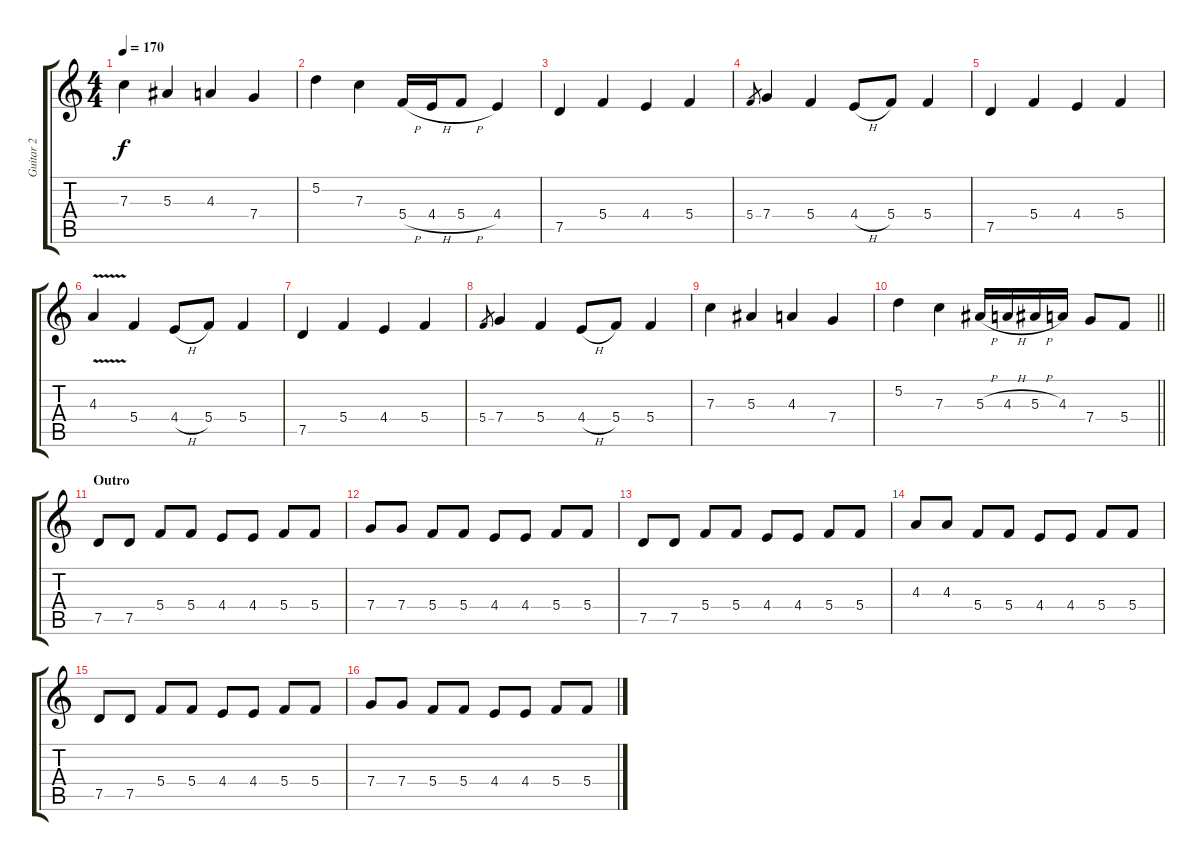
\track ("Guitar 2" "Guitar 2") {instrument distortionguitar}
\staff {score tabs}
\tuning (D4 A3 F3 C3 G2 D2) {hide}
\ts (4 4)
\tempo 170
\clef g2
\ks c
7.3.4{dy f} 5.3.4 4.3.4 7.4.4 |
5.2.4 7.3.4 5.4{h}.16 4.4{h}.16 5.4{h}.8 4.4.4 |
7.5.4 5.4.4 4.4.4 5.4.4 |
5.4.8{gr} 7.4.4 5.4.4 4.4{h}.8 5.4.8 5.4.4 |
7.5.4 5.4.4 4.4.4 5.4.4 |
4.3{v}.4 5.4.4 4.4{h}.8 5.4.8 5.4.4 |
7.5.4 5.4.4 4.4.4 5.4.4 |
5.4.8{gr} 7.4.4 5.4.4 4.4{h}.8 5.4.8 5.4.4 |
7.3.4 5.3.4 4.3.4 7.4.4 |
\barLineRight lightlight
5.2.4 7.3.4 5.3{h}.16 4.3{h}.16 5.3{h}.16 4.3.16 7.4.8 5.4.8 |
\section ("" "Outro")
7.5.8 7.5.8 5.4.8 5.4.8 4.4.8 4.4.8 5.4.8 5.4.8 |
7.4.8 7.4.8 5.4.8 5.4.8 4.4.8 4.4.8 5.4.8 5.4.8 |
7.5.8 7.5.8 5.4.8 5.4.8 4.4.8 4.4.8 5.4.8 5.4.8 |
4.3.8 4.3.8 5.4.8 5.4.8 4.4.8 4.4.8 5.4.8 5.4.8 |
7.5.8 7.5.8 5.4.8 5.4.8 4.4.8 4.4.8 5.4.8 5.4.8 |
7.4.8 7.4.8 5.4.8 5.4.8 4.4.8 4.4.8 5.4.8 5.4.8
